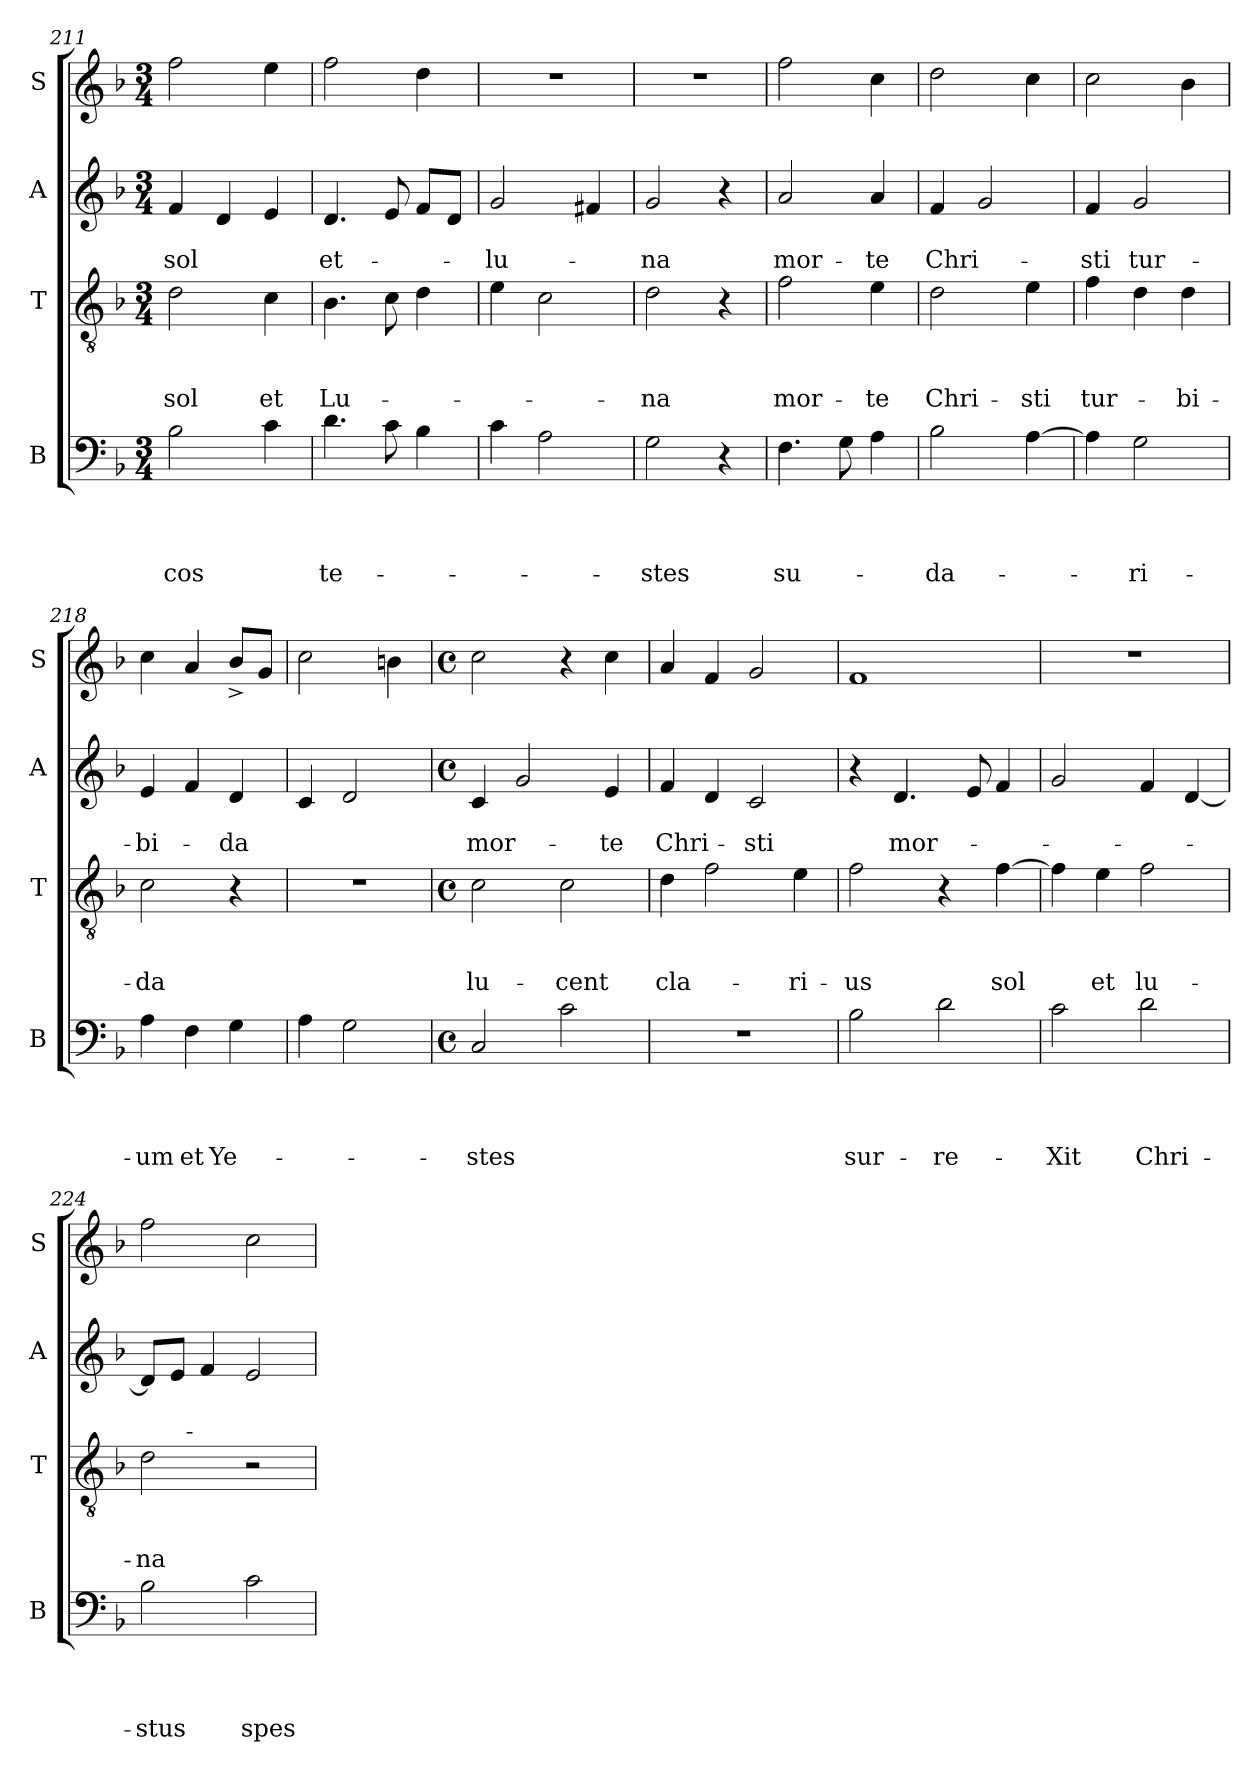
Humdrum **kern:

**kern	**text	**text	**text	**text	**kern	**text	**text	**text	**kern	**text	**text	**kern
*part4	*part4	*part4	*part4	*part4	*part3	*part3	*part3	*part3	*part2	*part2	*part2	*part1
*staff4	*staff4	*staff4	*staff4	*staff4	*staff3	*staff3	*staff3	*staff3	*staff2	*staff2	*staff2	*staff1
*I"B	*	*	*	*	*I"T	*	*	*	*I"A	*	*	*I"S
*I'B	*	*	*	*	*I'T	*	*	*	*I'A	*	*	*I'S
*clefF4	*	*	*	*	*clefGv2	*	*	*	*clefG2	*	*	*clefG2
*k[b-]	*	*	*	*	*k[b-]	*	*	*	*k[b-]	*	*	*k[b-]
*F:	*	*	*	*	*F:	*	*	*	*F:	*	*	*F:
*M3/4	*	*	*	*	*M3/4	*	*	*	*M3/4	*	*	*M3/4
=211	=211	=211	=211	=211	=211	=211	=211	=211	=211	=211	=211	=211
!	!	!	!	!LO:LY:b	!	!	!	!LO:LY:b	!	!	!LO:LY:b	!
2B-\	.	.	.	-cos	2d\	.	.	sol	4f/	.	sol	2ff\
.	.	.	.	.	.	.	.	.	4d/	.	.	.
!	!	!	!	!	!	!	!	!LO:LY:b	!	!	!	!
4c\	.	.	.	.	4c\	.	.	et	4e/	.	.	4ee\
=212	=212	=212	=212	=212	=212	=212	=212	=212	=212	=212	=212	=212
!	!	!	!	!LO:LY:b	!	!	!	!LO:LY:b	!	!	!LO:LY:b	!
4.d\	.	.	.	te-	4.B-\	.	.	Lu-	4.d/	.	et-	2ff\
8c\	.	.	.	.	8c\	.	.	.	8e/	.	.	.
4B-\	.	.	.	.	4d\	.	.	.	8f/L	.	.	4dd\
.	.	.	.	.	.	.	.	.	8d/J	.	.	.
=213	=213	=213	=213	=213	=213	=213	=213	=213	=213	=213	=213	=213
!	!	!	!	!	!	!	!	!	!	!	!LO:LY:b	!LO:N:vis=1
4c\	.	.	.	.	4e\	.	.	.	2g/	.	-lu-	2.r
2A\	.	.	.	.	2c\	.	.	.	.	.	.	.
.	.	.	.	.	.	.	.	.	4f#X/	.	.	.
=214	=214	=214	=214	=214	=214	=214	=214	=214	=214	=214	=214	=214
!	!	!	!	!LO:LY:b	!	!	!	!LO:LY:b	!	!	!LO:LY:b	!LO:N:vis=1
2G\	.	.	.	-stes	2d\	.	.	-na	2g/	.	-na	2.r
4r	.	.	.	.	4r	.	.	.	4r	.	.	.
=215	=215	=215	=215	=215	=215	=215	=215	=215	=215	=215	=215	=215
!	!	!	!	!LO:LY:b	!	!	!	!LO:LY:b	!	!	!LO:LY:b	!
4.F\	.	.	.	su-	2f\	.	.	mor-	2a/	.	mor-	2ff\
8G\	.	.	.	.	.	.	.	.	.	.	.	.
!	!	!	!	!	!	!	!	!LO:LY:b	!	!	!LO:LY:b	!
4A\	.	.	.	.	4e\	.	.	-te	4a/	.	-te	4cc\
!!LO:PB:g=z
=216	=216	=216	=216	=216	=216	=216	=216	=216	=216	=216	=216	=216
!	!	!	!	!LO:LY:b	!	!	!	!LO:LY:b	!	!	!LO:LY:b	!
2B-\	.	.	.	-da-	2d\	.	.	Chri-	4f/	.	Chri-	2dd\
.	.	.	.	.	.	.	.	.	2g/	.	.	.
!	!	!	!	!	!	!	!	!LO:LY:b	!	!	!	!
[>4A\	.	.	.	.	4e\	.	.	-sti	.	.	.	4cc\
=217	=217	=217	=217	=217	=217	=217	=217	=217	=217	=217	=217	=217
!	!	!	!	!	!	!	!	!LO:LY:b	!	!	!LO:LY:b	!
4A\]	.	.	.	.	4f\	.	.	tur-	4f/	.	-sti	2cc\
!	!	!	!	!LO:LY:b	!	!	!	!	!	!	!LO:LY:b	!
2G\	.	.	.	-ri-	4d\	.	.	.	2g/	.	tur-	.
!	!	!	!	!	!	!	!	!LO:LY:b	!	!	!	!
.	.	.	.	.	4d\	.	.	-bi-	.	.	.	4b-\
=218	=218	=218	=218	=218	=218	=218	=218	=218	=218	=218	=218	=218
!	!	!	!	!LO:LY:b	!	!	!	!LO:LY:b	!	!	!LO:LY:b	!
4A\	.	.	.	-um	2c\	.	.	-da	4e/	.	-bi-	4cc\
!	!	!	!	!LO:LY:b	!	!	!	!	!	!	!	!
4F\	.	.	.	et	.	.	.	.	4f/	.	.	4a/
!	!	!	!	!LO:LY:b	!	!	!	!	!	!	!LO:LY:b	!
4G\	.	.	.	Ye-	4r	.	.	.	4d/	.	-da	8b-^</L
.	.	.	.	.	.	.	.	.	.	.	.	8g/J
=219	=219	=219	=219	=219	=219	=219	=219	=219	=219	=219	=219	=219
!	!	!	!	!	!LO:N:vis=1	!	!	!	!	!	!	!
4A\	.	.	.	.	2.r	.	.	.	4c/	.	.	2cc\
2G\	.	.	.	.	.	.	.	.	2d/	.	.	.
.	.	.	.	.	.	.	.	.	.	.	.	4bn\
=220	=220	=220	=220	=220	=220	=220	=220	=220	=220	=220	=220	=220
*M4/4	*	*	*	*	*M4/4	*	*	*	*M4/4	*	*	*M4/4
*met(c)	*	*	*	*	*met(c)	*	*	*	*met(c)	*	*	*met(c)
!	!	!	!	!LO:LY:b	!	!	!	!LO:LY:b	!	!	!LO:LY:b	!
2C/	.	.	.	-stes	2c\	.	.	lu-	4c/	.	mor-	2cc\
.	.	.	.	.	.	.	.	.	2g/	.	.	.
!	!	!	!	!	!	!	!	!LO:LY:b	!	!	!	!
2c\	.	.	.	.	2c\	.	.	-cent	.	.	.	4r
!	!	!	!	!	!	!	!	!	!	!	!LO:LY:b	!
.	.	.	.	.	.	.	.	.	4e/	.	-te	4cc\
=221	=221	=221	=221	=221	=221	=221	=221	=221	=221	=221	=221	=221
!	!	!	!	!	!	!	!	!LO:LY:b	!	!	!LO:LY:b	!
1r	.	.	.	.	4d\	.	.	cla-	4f/	.	Chri-	4a/
.	.	.	.	.	2f\	.	.	.	4d/	.	.	4f/
!	!	!	!	!	!	!	!	!	!	!	!LO:LY:b	!
.	.	.	.	.	.	.	.	.	2c/	.	-sti	2g/
!	!	!	!	!	!	!	!	!LO:LY:b	!	!	!	!
.	.	.	.	.	4e\	.	.	-ri-	.	.	.	.
=222	=222	=222	=222	=222	=222	=222	=222	=222	=222	=222	=222	=222
!	!	!	!	!LO:LY:b	!	!	!	!LO:LY:b	!	!	!	!
2B-\	.	.	.	sur-	2f\	.	.	-us	4r	.	.	1f
!	!	!	!	!	!	!	!	!	!	!	!LO:LY:b	!
.	.	.	.	.	.	.	.	.	4.d/	.	mor-	.
!	!	!	!	!LO:LY:b	!	!	!	!	!	!	!	!
2d\	.	.	.	-re-	4r	.	.	.	.	.	.	.
.	.	.	.	.	.	.	.	.	8e/	.	.	.
!	!	!	!	!	!	!	!	!LO:LY:b	!	!	!	!
.	.	.	.	.	[>4f\	.	.	sol	4f/	.	.	.
=223	=223	=223	=223	=223	=223	=223	=223	=223	=223	=223	=223	=223
!	!	!	!	!LO:LY:b	!	!	!	!	!	!	!	!
2c\	.	.	.	-Xit	4f\]	.	.	.	2g/	.	.	1r
!	!	!	!	!	!	!	!	!LO:LY:b	!	!	!	!
.	.	.	.	.	4e\	.	.	et	.	.	.	.
!	!	!	!	!LO:LY:b	!	!	!	!LO:LY:b	!	!	!	!
2d\	.	.	.	Chri-	2f\	.	.	lu-	4f/	.	.	.
.	.	.	.	.	.	.	.	.	[<4d/	.	.	.
=224	=224	=224	=224	=224	=224	=224	=224	=224	=224	=224	=224	=224
!	!	!	!	!LO:LY:b	!	!	!	!LO:LY:b	!	!	!	!
2B-\	.	.	.	-stus	2d\	.	.	-na	8d/L]	.	.	2ff\
.	.	.	.	.	.	.	.	.	8e/J	.	.	.
.	.	.	.	.	.	.	.	.	4f/	.	.	.
!	!	!	!	!LO:LY:b	!	!	!	!	!	!	!	!
2c\	.	.	.	spes	2r	.	.	.	2e/	.	.	2cc\
=	=	=	=	=	=	=	=	=	=	=	=	=
*-	*-	*-	*-	*-	*-	*-	*-	*-	*-	*-	*-	*-
